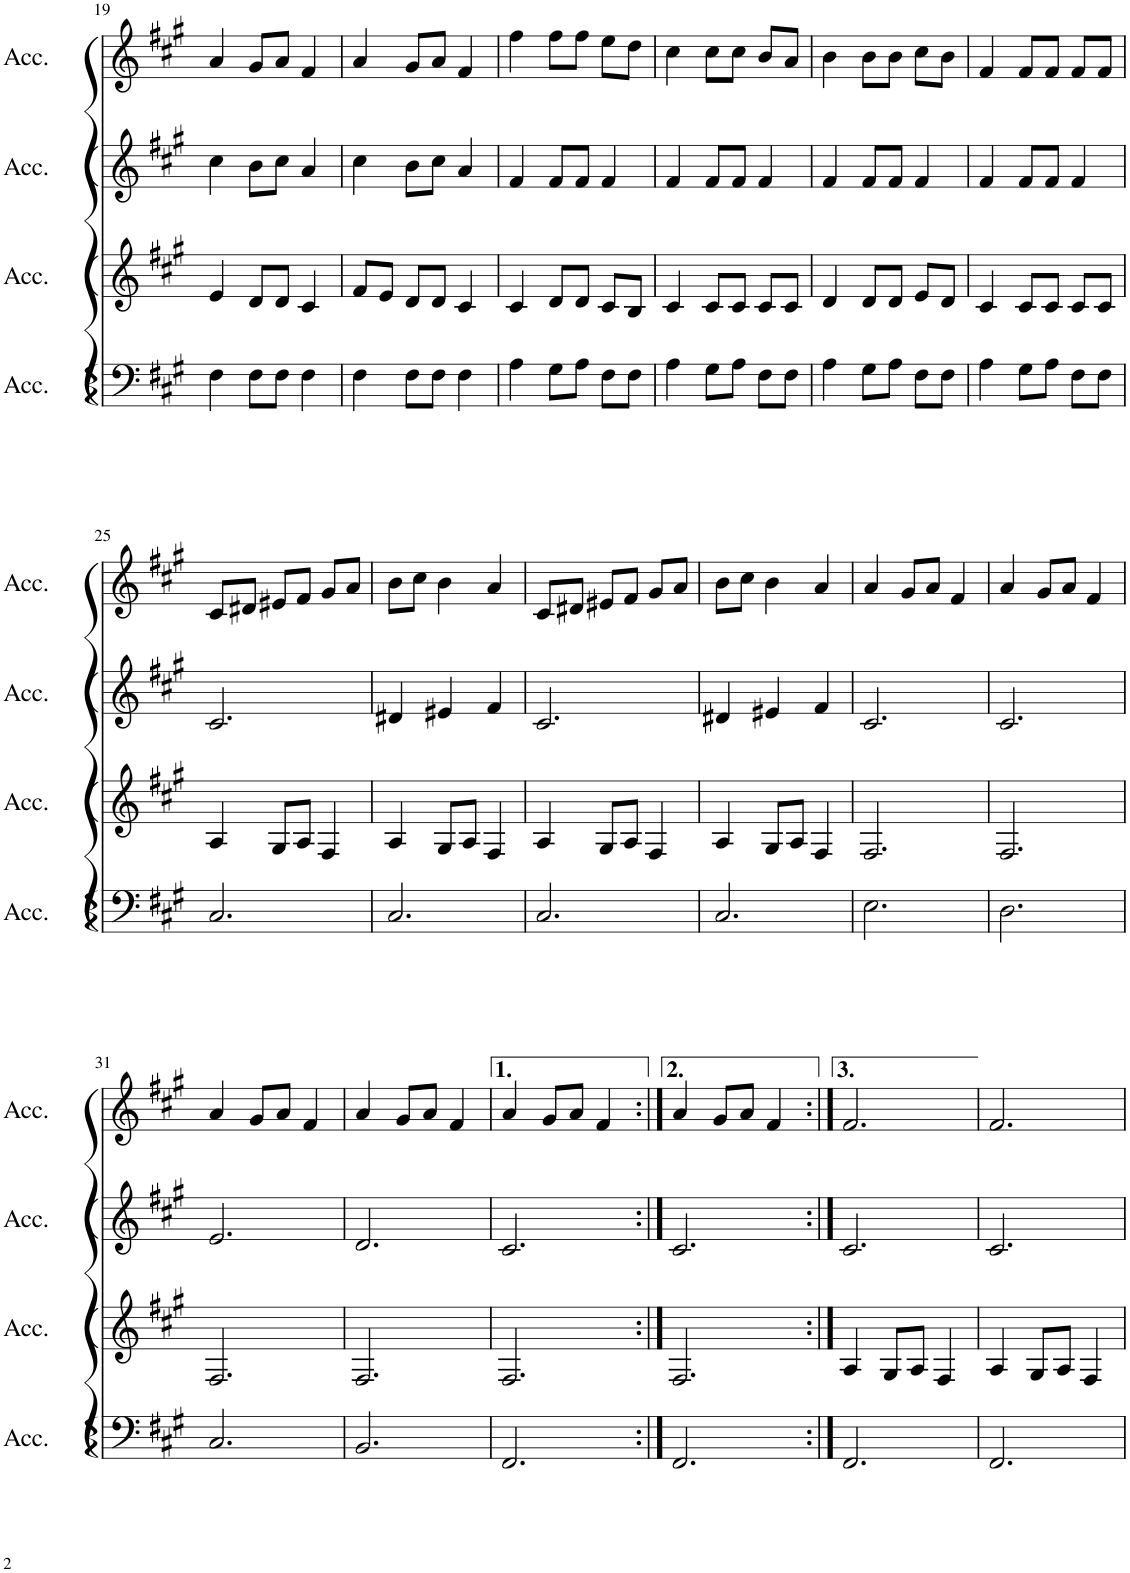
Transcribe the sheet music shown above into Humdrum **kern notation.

**kern	**kern	**kern	**kern
*part4	*part3	*part2	*part1
*staff4	*staff3	*staff2	*staff1
*I"Accordion	*I"Accordion	*I"Accordion	*I"Accordion
*I'Acc.	*I'Acc.	*I'Acc.	*I'Acc.
!!LO:PB:g=z
*clefF4	*clefG2	*clefG2	*clefG2
*k[f#c#g#]	*k[f#c#g#]	*k[f#c#g#]	*k[f#c#g#]
*M3/4	*M3/4	*M3/4	*M3/4
=19	=19	=19	=19
4F#\	4e/	4cc#\	4a/
8F#\L	8d/L	8b\L	8g#/L
8F#\J	8d/J	8cc#\J	8a/J
4F#\	4c#/	4a/	4f#/
=20	=20	=20	=20
4F#\	8f#/L	4cc#\	4a/
.	8e/J	.	.
8F#\L	8d/L	8b\L	8g#/L
8F#\J	8d/J	8cc#\J	8a/J
4F#\	4c#/	4a/	4f#/
=21	=21	=21	=21
4A\	4c#/	4f#/	4ff#\
8G#\L	8d/L	8f#/L	8ff#\L
8A\J	8d/J	8f#/J	8ff#\J
8F#\L	8c#/L	4f#/	8ee\L
8F#\J	8B/J	.	8dd\J
=22	=22	=22	=22
4A\	4c#/	4f#/	4cc#\
8G#\L	8c#/L	8f#/L	8cc#\L
8A\J	8c#/J	8f#/J	8cc#\J
8F#\L	8c#/L	4f#/	8b/L
8F#\J	8c#/J	.	8a/J
=23	=23	=23	=23
4A\	4d/	4f#/	4b\
8G#\L	8d/L	8f#/L	8b\L
8A\J	8d/J	8f#/J	8b\J
8F#\L	8e/L	4f#/	8cc#\L
8F#\J	8d/J	.	8b\J
=24	=24	=24	=24
4A\	4c#/	4f#/	4f#/
8G#\L	8c#/L	8f#/L	8f#/L
8A\J	8c#/J	8f#/J	8f#/J
8F#\L	8c#/L	4f#/	8f#/L
8F#\J	8c#/J	.	8f#/J
!!LO:LB:g=z
=25	=25	=25	=25
2.C#/	4A/	2.c#/	8c#/L
.	.	.	8d#X/J
.	8G#/L	.	8e#X/L
.	8A/J	.	8f#/J
.	4F#/	.	8g#/L
.	.	.	8a/J
=26	=26	=26	=26
2.C#/	4A/	4d#X/	8b\L
.	.	.	8cc#\J
.	8G#/L	4e#X/	4b\
.	8A/J	.	.
.	4F#/	4f#/	4a/
=27	=27	=27	=27
2.C#/	4A/	2.c#/	8c#/L
.	.	.	8d#X/J
.	8G#/L	.	8e#X/L
.	8A/J	.	8f#/J
.	4F#/	.	8g#/L
.	.	.	8a/J
=28	=28	=28	=28
2.C#/	4A/	4d#X/	8b\L
.	.	.	8cc#\J
.	8G#/L	4e#X/	4b\
.	8A/J	.	.
.	4F#/	4f#/	4a/
=29	=29	=29	=29
2.E\	2.F#/	2.c#/	4a/
.	.	.	8g#/L
.	.	.	8a/J
.	.	.	4f#/
=30	=30	=30	=30
2.D\	2.F#/	2.c#/	4a/
.	.	.	8g#/L
.	.	.	8a/J
.	.	.	4f#/
!!LO:LB:g=z
=31	=31	=31	=31
2.C#/	2.F#/	2.e/	4a/
.	.	.	8g#/L
.	.	.	8a/J
.	.	.	4f#/
=32	=32	=32	=32
2.BB/	2.F#/	2.d/	4a/
.	.	.	8g#/L
.	.	.	8a/J
.	.	.	4f#/
=33	=33	=33	=33
2.FF#/	2.F#/	2.c#/	4a/
.	.	.	8g#/L
.	.	.	8a/J
.	.	.	4f#/
=34:|!	=34:|!	=34:|!	=34:|!
2.FF#/	2.F#/	2.c#/	4a/
.	.	.	8g#/L
.	.	.	8a/J
.	.	.	4f#/
=35:|!	=35:|!	=35:|!	=35:|!
2.FF#/	4A/	2.c#/	2.f#/
.	8G#/L	.	.
.	8A/J	.	.
.	4F#/	.	.
=36	=36	=36	=36
2.FF#/	4A/	2.c#/	2.f#/
.	8G#/L	.	.
.	8A/J	.	.
.	4F#/	.	.
=	=	=	=
*-	*-	*-	*-
